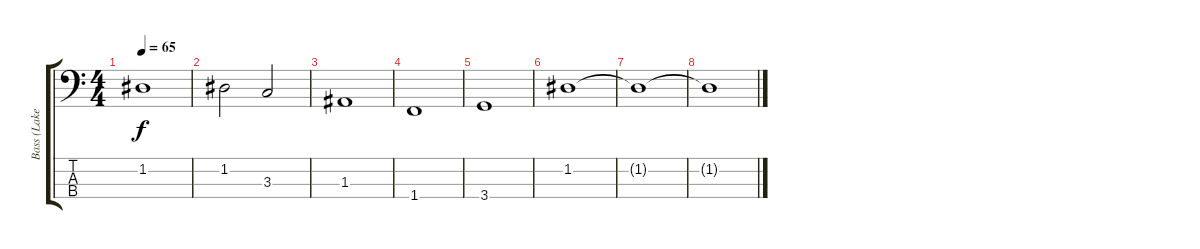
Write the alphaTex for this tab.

\track ("Bass (Lake)" "Bass (Lake") {instrument electricbassfinger}
\staff {score tabs}
\tuning (G2 D2 A1 E1) {hide}
\ts (4 4)
\tempo 65
\clef f4
\ks c
1.2.1{dy f} |
1.2.2 3.3.2 |
1.3.1 |
1.4.1 |
3.4.1 |
1.2.1 |
1.2{t}.1 |
1.2{t}.1
